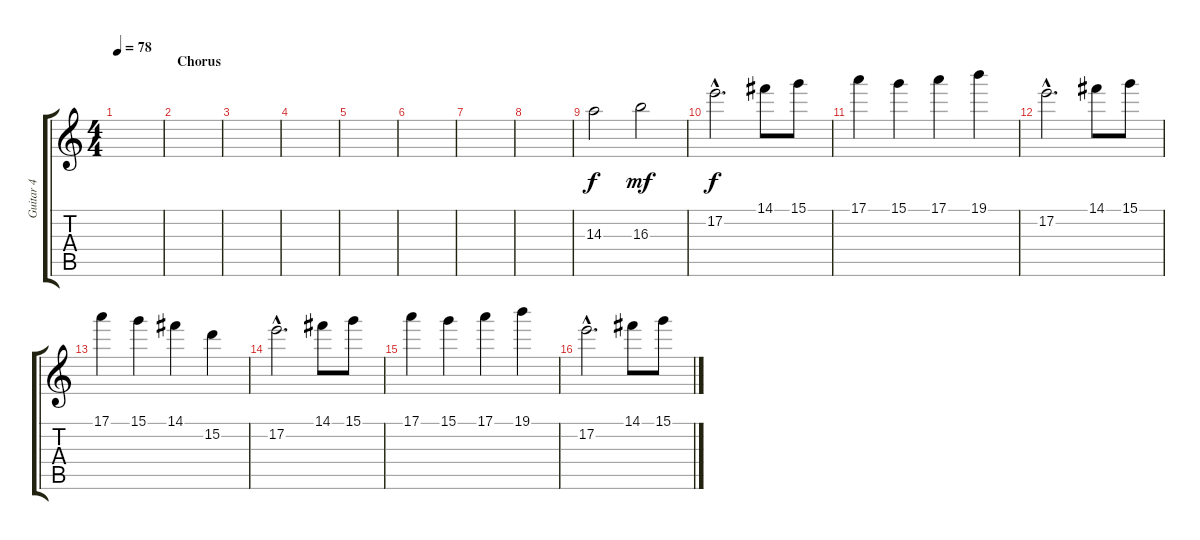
\track ("Guitar 4" "Guitar 4") {instrument overdrivenguitar}
\staff {score tabs}
\tuning (E4 B3 G3 D3 A2 E2) {hide}
\ts (4 4)
\tempo 78
\clef g2
\ks c
|
\section ("" "Chorus")
|
|
|
|
|
|
|
14.3.2 16.3.2{dy mf} |
17.2{hac}.2{d dy f} 14.1.8 15.1.8 |
17.1.4 15.1.4 17.1.4 19.1.4 |
17.2{hac}.2{d} 14.1.8 15.1.8 |
17.1.4 15.1.4 14.1.4 15.2.4 |
17.2{hac}.2{d} 14.1.8 15.1.8 |
17.1.4 15.1.4 17.1.4 19.1.4 |
17.2{hac}.2{d} 14.1.8 15.1.8
